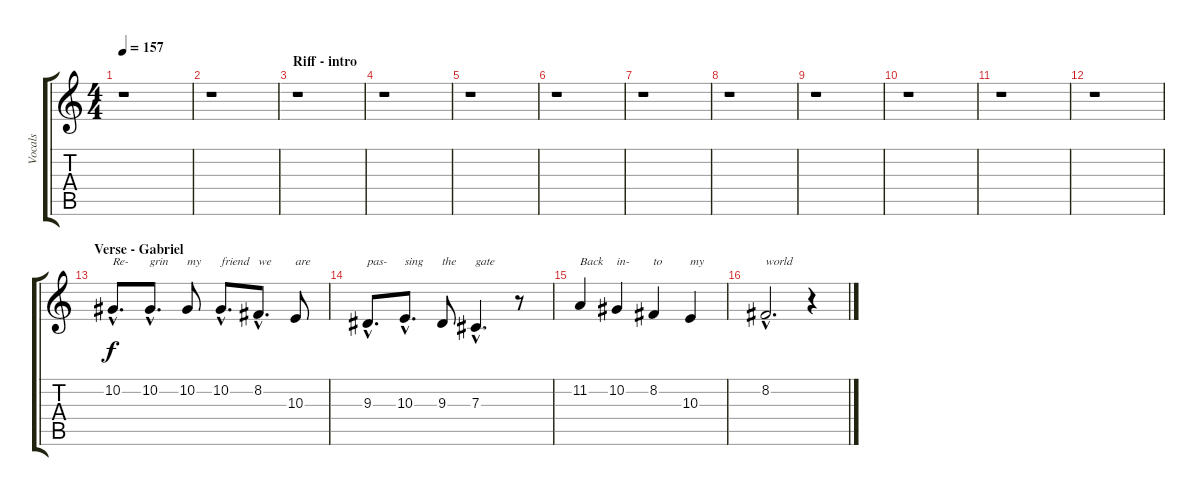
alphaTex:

\track ("Vocals" "Vocals") {instrument choiraahs}
\staff {score tabs}
\tuning (Eb4 Bb3 Gb3 Db3 Ab2 Eb2) {hide}
\ts (4 4)
\tempo 157
\clef g2
\ks c
r.1{dy f} |
r.1 |
\section ("" "Riff - intro")
r.1 |
r.1 |
r.1 |
r.1 |
r.1 |
r.1 |
r.1 |
r.1 |
r.1 |
r.1 |
\section ("" "Verse - Gabriel")
10.2{hac}.8{d txt "Re-"} 10.2{hac}.8{d txt "grin"} 10.2.8{txt "my"} 10.2{hac}.8{d txt "friend"} 8.2{hac}.8{d txt "we"} 10.3.8{txt "are"} |
9.3{hac}.8{d txt "pas-"} 10.3{hac}.8{d txt "sing"} 9.3.8{txt "the"} 7.3{hac}.4{d txt "gate"} r.8 |
11.2.4{txt "Back"} 10.2.4{txt "in-"} 8.2.4{txt "to"} 10.3.4{txt "my"} |
8.2{hac}.2{d txt "world"} r.4
